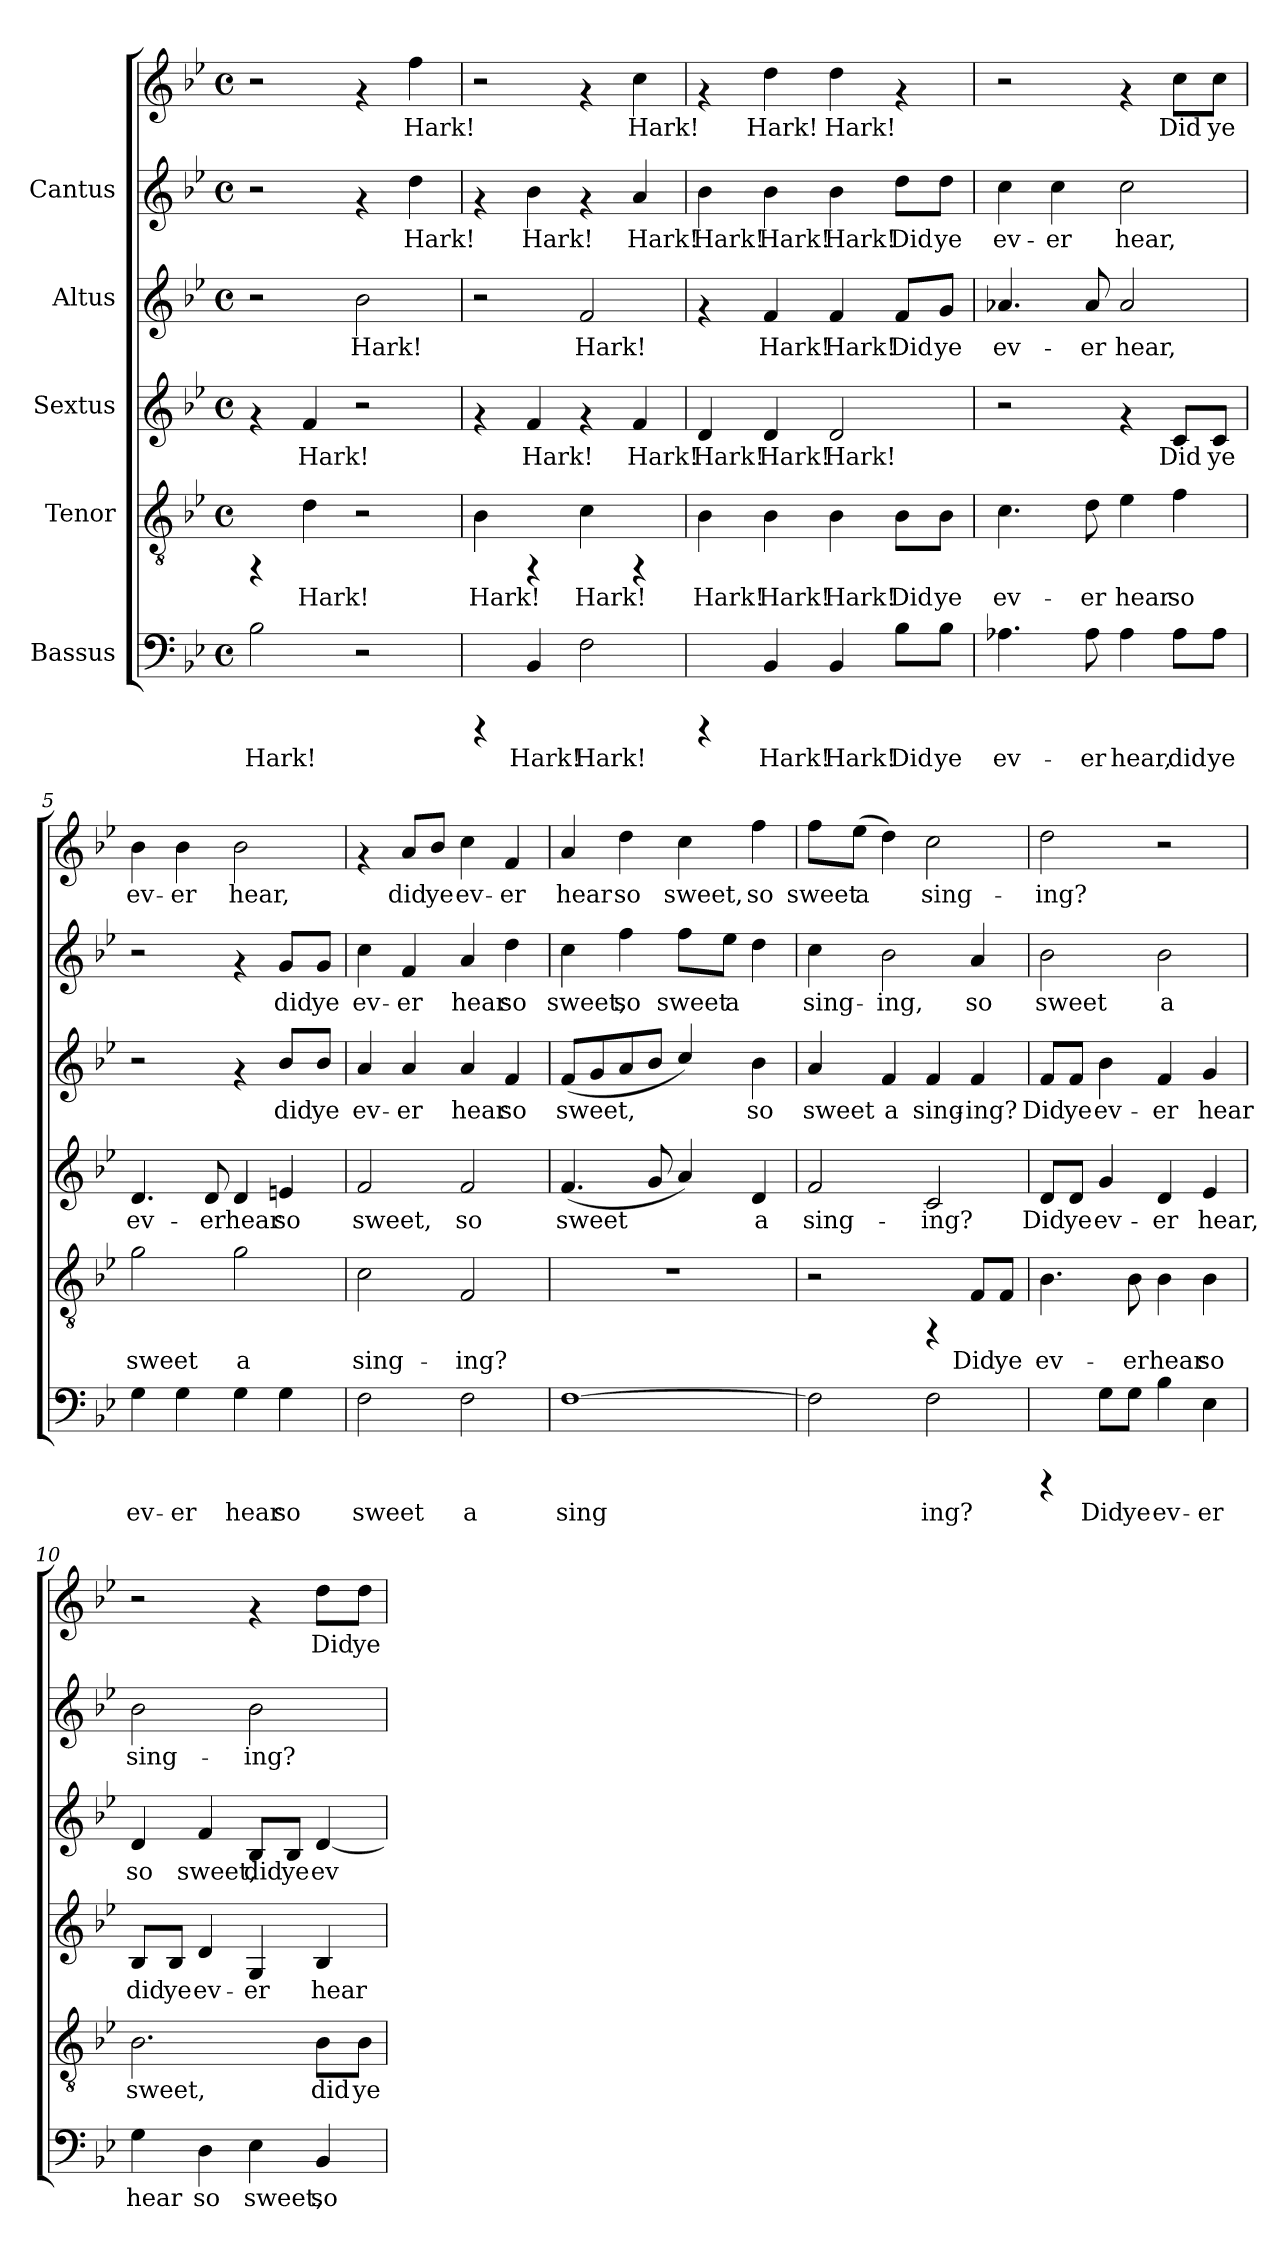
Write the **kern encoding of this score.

**kern	**text	**kern	**text	**kern	**text	**kern	**text	**kern	**text	**kern	**text
*part5	*part5	*part4	*part4	*part3	*part3	*part2	*part2	*part1	*part1	*part1	*part1
*staff6	*staff6	*staff5	*staff5	*staff4	*staff4	*staff3	*staff3	*staff2	*staff2	*staff1	*staff1
*I"Bassus	*	*I"Tenor	*	*I"Sextus	*	*I"Altus	*	*I"Cantus	*	*	*
!!LO:PB:g=z
*stria5	*	*stria5	*	*stria5	*	*stria5	*	*stria5	*	*stria5	*
*clefF4	*	*clefGv2	*	*clefG2	*	*clefG2	*	*clefG2	*	*clefG2	*
*k[b-e-]	*	*k[b-e-]	*	*k[b-e-]	*	*k[b-e-]	*	*k[b-e-]	*	*k[b-e-]	*
*B-:	*	*B-:	*	*B-:	*	*B-:	*	*B-:	*	*B-:	*
*M4/4	*	*M4/4	*	*M4/4	*	*M4/4	*	*M4/4	*	*M4/4	*
*met(c)	*	*met(c)	*	*met(c)	*	*met(c)	*	*met(c)	*	*met(c)	*
*MM144	*	*MM144	*	*MM144	*	*MM144	*	*MM144	*	*MM144	*
=1	=1	=1	=1	=1	=1	=1	=1	=1	=1	=1	=1
!	!LO:LY:b:cj	!	!	!	!	!	!	!	!	!	!
2B-\	Hark!	4rFF	.	4rf	.	2r	.	2r	.	2r	.
!	!	!	!LO:LY:b:cj	!	!LO:LY:b:cj	!	!	!	!	!	!
.	.	4d\	Hark!	4f/	Hark!	.	.	.	.	.	.
!	!	!	!	!	!	!	!LO:LY:b:cj	!	!	!	!
2r	.	2r	.	2r	.	2b-\	Hark!	4rf	.	4rf	.
!	!	!	!	!	!	!	!	!	!LO:LY:b:cj	!	!LO:LY:b:cj
.	.	.	.	.	.	.	.	4dd\	Hark!	4ff\	Hark!
=2	=2	=2	=2	=2	=2	=2	=2	=2	=2	=2	=2
!	!	!	!LO:LY:b:cj	!	!	!	!	!	!	!	!
4rCCC	.	4B-\	Hark!	4rf	.	2r	.	4rf	.	2r	.
!	!LO:LY:b:cj	!	!	!	!LO:LY:b:cj	!	!	!	!LO:LY:b:cj	!	!
4BB-/	Hark!	4rFF	.	4f/	Hark!	.	.	4b-\	Hark!	.	.
!	!LO:LY:b:cj	!	!LO:LY:b:cj	!	!	!	!LO:LY:b:cj	!	!	!	!
2F\	Hark!	4c\	Hark!	4rf	.	2f/	Hark!	4rf	.	4rf	.
!	!	!	!	!	!LO:LY:b:cj	!	!	!	!LO:LY:b:cj	!	!LO:LY:b:cj
.	.	4rFF	.	4f/	Hark!	.	.	4a/	Hark!	4cc\	Hark!
=3	=3	=3	=3	=3	=3	=3	=3	=3	=3	=3	=3
!	!	!	!LO:LY:b:cj	!	!LO:LY:b:cj	!	!	!	!LO:LY:b:cj	!	!
4rCCC	.	4B-\	Hark!	4d/	Hark!	4rf	.	4b-\	Hark!	4rf	.
!	!LO:LY:b:cj	!	!LO:LY:b:cj	!	!LO:LY:b:cj	!	!LO:LY:b:cj	!	!LO:LY:b:cj	!	!LO:LY:b:cj
4BB-/	Hark!	4B-\	Hark!	4d/	Hark!	4f/	Hark!	4b-\	Hark!	4dd\	Hark!
!	!LO:LY:b:cj	!	!LO:LY:b:cj	!	!LO:LY:b:cj	!	!LO:LY:b:cj	!	!LO:LY:b:cj	!	!LO:LY:b:cj
4BB-/	Hark!	4B-\	Hark!	2d/	Hark!	4f/	Hark!	4b-\	Hark!	4dd\	Hark!
!	!LO:LY:b:cj	!	!LO:LY:b:cj	!	!	!	!LO:LY:b:cj	!	!LO:LY:b:cj	!	!
8B-\L	Did	8B-\L	Did	.	.	8f/L	Did	8dd\L	Did	4rf	.
!	!LO:LY:b:cj	!	!LO:LY:b:cj	!	!	!	!LO:LY:b:cj	!	!LO:LY:b:cj	!	!
8B-\J	ye	8B-\J	ye	.	.	8g/J	ye	8dd\J	ye	.	.
!!LO:LB:g=z
=4	=4	=4	=4	=4	=4	=4	=4	=4	=4	=4	=4
!	!LO:LY:b:cj	!	!LO:LY:b:cj	!	!	!	!LO:LY:b:cj	!	!LO:LY:b:cj	!	!
4.A-X\	ev-	4.c\	ev-	2r	.	4.a-X/	ev-	4cc\	ev-	2r	.
!	!	!	!	!	!	!	!	!	!LO:LY:b:cj	!	!
.	.	.	.	.	.	.	.	4cc\	-er	.	.
!	!LO:LY:b:cj	!	!LO:LY:b:cj	!	!	!	!LO:LY:b:cj	!	!	!	!
8A-\	-er	8d\	-er	.	.	8a-/	-er	.	.	.	.
!	!LO:LY:b:cj	!	!LO:LY:b:cj	!	!	!	!LO:LY:b:cj	!	!LO:LY:b:cj	!	!
4A-\	hear,	4e-\	hear	4rf	.	2a-/	hear,	2cc\	hear,	4rf	.
!	!LO:LY:b:cj	!	!LO:LY:b:cj	!	!LO:LY:b:cj	!	!	!	!	!	!LO:LY:b:cj
8A-\L	did	4f\	so	8c/L	Did	.	.	.	.	8cc\L	Did
!	!LO:LY:b:cj	!	!	!	!LO:LY:b:cj	!	!	!	!	!	!LO:LY:b:cj
8A-\J	ye	.	.	8c/J	ye	.	.	.	.	8cc\J	ye
=5	=5	=5	=5	=5	=5	=5	=5	=5	=5	=5	=5
!	!LO:LY:b:cj	!	!LO:LY:b:cj	!	!LO:LY:b:cj	!	!	!	!	!	!LO:LY:b:cj
4G\	ev-	2g\	sweet	4.d/	ev-	2r	.	2r	.	4b-\	ev-
!	!LO:LY:b:cj	!	!	!	!	!	!	!	!	!	!LO:LY:b:cj
4G\	-er	.	.	.	.	.	.	.	.	4b-\	-er
!	!	!	!	!	!LO:LY:b:cj	!	!	!	!	!	!
.	.	.	.	8d/	-er	.	.	.	.	.	.
!	!LO:LY:b:cj	!	!LO:LY:b:cj	!	!LO:LY:b:cj	!	!	!	!	!	!LO:LY:b:cj
4G\	hear	2g\	a	4d/	hear	4rf	.	4rf	.	2b-\	hear,
!	!LO:LY:b:cj	!	!	!	!LO:LY:b:cj	!	!LO:LY:b:cj	!	!LO:LY:b:cj	!	!
4G\	so	.	.	4en/	so	8b-/L	did	8g/L	did	.	.
!	!	!	!	!	!	!	!LO:LY:b:cj	!	!LO:LY:b:cj	!	!
.	.	.	.	.	.	8b-/J	ye	8g/J	ye	.	.
=6	=6	=6	=6	=6	=6	=6	=6	=6	=6	=6	=6
!	!LO:LY:b:cj	!	!LO:LY:b:cj	!	!LO:LY:b:cj	!	!LO:LY:b:cj	!	!LO:LY:b:cj	!	!
2F\	sweet	2c\	sing-	2f/	sweet,	4a/	ev-	4cc\	ev-	4rf	.
!	!	!	!	!	!	!	!LO:LY:b:cj	!	!LO:LY:b:cj	!	!LO:LY:b:cj
.	.	.	.	.	.	4a/	-er	4f/	-er	8a/L	did
!	!	!	!	!	!	!	!	!	!	!	!LO:LY:b:cj
.	.	.	.	.	.	.	.	.	.	8b-/J	ye
!	!LO:LY:b:cj	!	!LO:LY:b:cj	!	!LO:LY:b:cj	!	!LO:LY:b:cj	!	!LO:LY:b:cj	!	!LO:LY:b:cj
2F\	a	2F/	-ing?	2f/	so	4a/	hear	4a/	hear	4cc\	ev-
!	!	!	!	!	!	!	!LO:LY:b:cj	!	!LO:LY:b:cj	!	!LO:LY:b:cj
.	.	.	.	.	.	4f/	so	4dd\	so	4f/	-er
=7	=7	=7	=7	=7	=7	=7	=7	=7	=7	=7	=7
!	!LO:LY:b:cj	!	!	!	!LO:LY:b:cj	!	!LO:LY:b:cj	!	!LO:LY:b:cj	!	!LO:LY:b:cj
[>1F	sing-	1r	.	(<4.f/	sweet	(<8f/L	sweet,	4cc\	sweet,	4a/	hear
!	!	!	!	!	!	!	!LO:LY:b:cj	!	!	!	!
.	.	.	.	.	.	8g/	.	.	.	.	.
!	!	!	!	!	!	!	!LO:LY:b:cj	!	!LO:LY:b:cj	!	!LO:LY:b:cj
.	.	.	.	.	.	8a/	.	4ff\	so	4dd\	so
!	!	!	!	!	!LO:LY:b:cj	!	!LO:LY:b:cj	!	!	!	!
.	.	.	.	8g/	.	8b-/J	.	.	.	.	.
!	!	!	!	!	!LO:LY:b:cj	!	!LO:LY:b:cj	!	!LO:LY:b:cj	!	!LO:LY:b:cj
.	.	.	.	4a/)	.	4cc/)	.	8ff\L	sweet	4cc\	sweet,
!	!	!	!	!	!	!	!	!	!LO:LY:b:cj	!	!
.	.	.	.	.	.	.	.	8ee-\J	a	.	.
!	!	!	!	!	!LO:LY:b:cj	!	!LO:LY:b:cj	!	!LO:LY:b:cj	!	!LO:LY:b:cj
.	.	.	.	4d/	a	4b-\	so	4dd\	.	4ff\	so
!!LO:PB:g=z
=8	=8	=8	=8	=8	=8	=8	=8	=8	=8	=8	=8
!	!LO:LY:b:cj	!	!	!	!LO:LY:b:cj	!	!LO:LY:b:cj	!	!LO:LY:b:cj	!	!LO:LY:b:cj
2F\]	-	2r	.	2f/	sing-	4a/	sweet	4cc\	-sing-	8ff\L	sweet
!	!	!	!	!	!	!	!	!	!	!	!LO:LY:b:cj
.	.	.	.	.	.	.	.	.	.	(>8ee-\J	a
!	!	!	!	!	!	!	!LO:LY:b:cj	!	!LO:LY:b:cj	!	!LO:LY:b:cj
.	.	.	.	.	.	4f/	a	2b-\	-ing,	4dd\)	.
!	!LO:LY:b:cj	!	!	!	!LO:LY:b:cj	!	!LO:LY:b:cj	!	!	!	!LO:LY:b:cj
2F\	ing?	4rFF	.	2c/	-ing?	4f/	sing-	.	.	2cc\	sing-
!	!	!	!LO:LY:b:cj	!	!	!	!LO:LY:b:cj	!	!LO:LY:b:cj	!	!
.	.	8F/L	Did	.	.	4f/	-ing?	4a/	so	.	.
!	!	!	!LO:LY:b:cj	!	!	!	!	!	!	!	!
.	.	8F/J	ye	.	.	.	.	.	.	.	.
=9	=9	=9	=9	=9	=9	=9	=9	=9	=9	=9	=9
!	!	!	!LO:LY:b:cj	!	!LO:LY:b:cj	!	!LO:LY:b:cj	!	!LO:LY:b:cj	!	!LO:LY:b:cj
4rCCC	.	4.B-\	ev-	8d/L	Did	8f/L	Did	2b-\	sweet	2dd\	ing?
!	!	!	!	!	!LO:LY:b:cj	!	!LO:LY:b:cj	!	!	!	!
.	.	.	.	8d/J	ye	8f/J	ye	.	.	.	.
!	!LO:LY:b:cj	!	!	!	!LO:LY:b:cj	!	!LO:LY:b:cj	!	!	!	!
8G\L	Did	.	.	4g/	ev-	4b-\	ev-	.	.	.	.
!	!LO:LY:b:cj	!	!LO:LY:b:cj	!	!	!	!	!	!	!	!
8G\J	ye	8B-\	-er	.	.	.	.	.	.	.	.
!	!LO:LY:b:cj	!	!LO:LY:b:cj	!	!LO:LY:b:cj	!	!LO:LY:b:cj	!	!LO:LY:b:cj	!	!
4B-\	ev-	4B-\	hear	4d/	-er	4f/	-er	2b-\	a	2r	.
!	!LO:LY:b:cj	!	!LO:LY:b:cj	!	!LO:LY:b:cj	!	!LO:LY:b:cj	!	!	!	!
4E-\	-er	4B-\	so	4e-/	hear,	4g/	hear	.	.	.	.
=10	=10	=10	=10	=10	=10	=10	=10	=10	=10	=10	=10
!	!LO:LY:b:cj	!	!LO:LY:b:cj	!	!LO:LY:b:cj	!	!LO:LY:b:cj	!	!LO:LY:b:cj	!	!
4G\	hear	2.B-\	sweet,	8B-/L	did	4d/	so	2b-\	sing-	2r	.
!	!	!	!	!	!LO:LY:b:cj	!	!	!	!	!	!
.	.	.	.	8B-/J	ye	.	.	.	.	.	.
!	!LO:LY:b:cj	!	!	!	!LO:LY:b:cj	!	!LO:LY:b:cj	!	!	!	!
4D\	so	.	.	4d/	ev-	4f/	sweet,	.	.	.	.
!	!LO:LY:b:cj	!	!	!	!LO:LY:b:cj	!	!LO:LY:b:cj	!	!LO:LY:b:cj	!	!
4E-\	sweet,	.	.	4G/	-er	8B-/L	did	2b-\	-ing?	4rf	.
!	!	!	!	!	!	!	!LO:LY:b:cj	!	!	!	!
.	.	.	.	.	.	8B-/J	ye	.	.	.	.
!	!LO:LY:b:cj	!	!LO:LY:b:cj	!	!LO:LY:b:cj	!	!LO:LY:b:cj	!	!	!	!LO:LY:b:cj
4BB-/	so	8B-\L	did	4B-/	hear	[<4d/	ev-	.	.	8dd\L	Did
!	!	!	!LO:LY:b:cj	!	!	!	!	!	!	!	!LO:LY:b:cj
.	.	8B-\J	ye	.	.	.	.	.	.	8dd\J	ye
=	=	=	=	=	=	=	=	=	=	=	=
*-	*-	*-	*-	*-	*-	*-	*-	*-	*-	*-	*-
